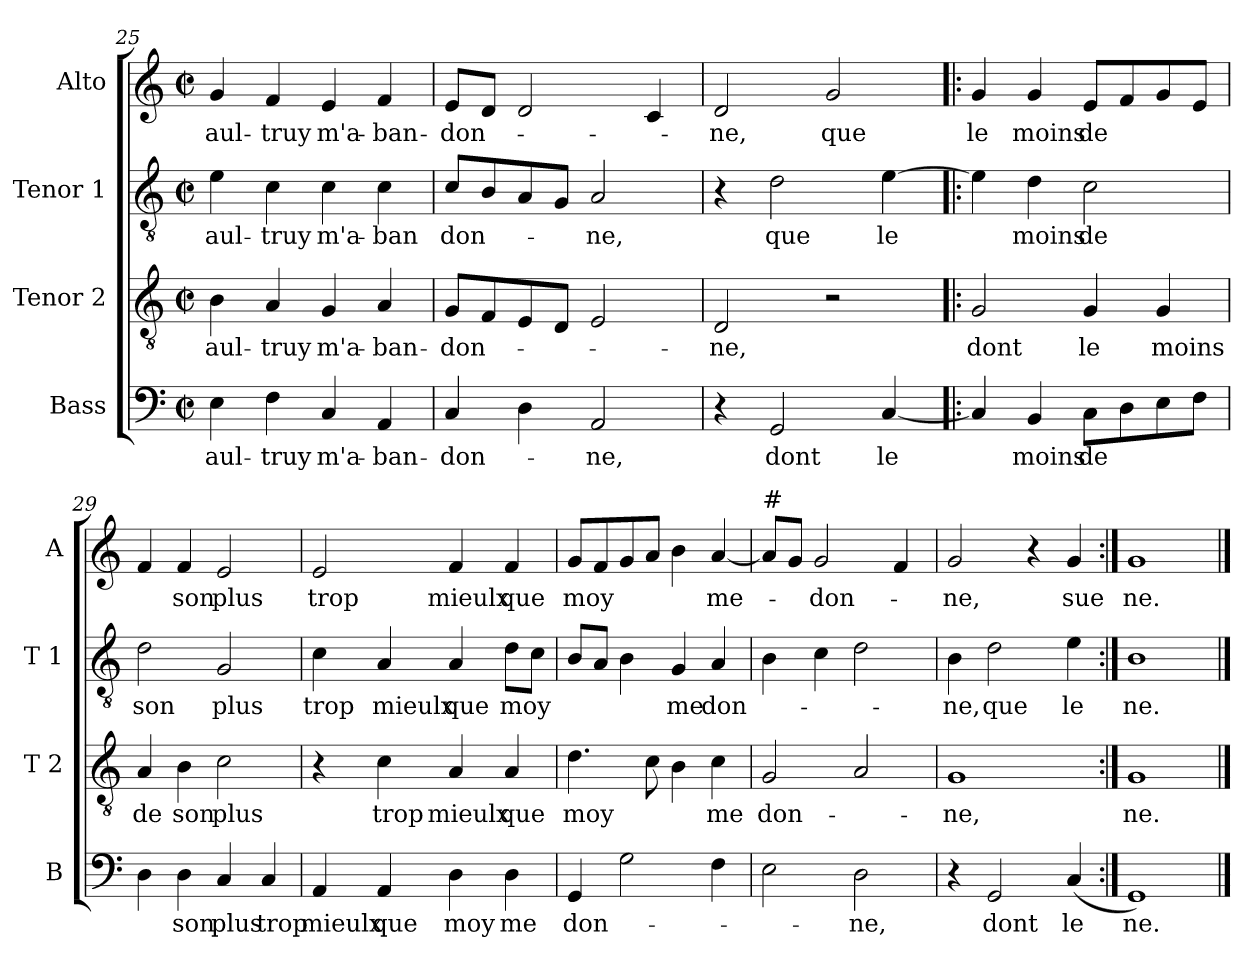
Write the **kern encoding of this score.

**kern	**text	**kern	**text	**kern	**text	**kern	**text
*part4	*part4	*part3	*part3	*part2	*part2	*part1	*part1
*staff4	*staff4	*staff3	*staff3	*staff2	*staff2	*staff1	*staff1
*I"Bass	*	*I"Tenor 2	*	*I"Tenor 1	*	*I"Alto	*
*I'B	*	*I'T 2	*	*I'T 1	*	*I'A	*
!!LO:PB:g=z
*clefF4	*	*clefGv2	*	*clefGv2	*	*clefG2	*
*k[]	*	*k[]	*	*k[]	*	*k[]	*
*C:	*	*C:	*	*C:	*	*C:	*
*M2/2	*	*M2/2	*	*M2/2	*	*M2/2	*
*met(c|)	*	*met(c|)	*	*met(c|)	*	*met(c|)	*
=25	=25	=25	=25	=25	=25	=25	=25
!	!LO:LY:b	!	!LO:LY:b	!	!LO:LY:b	!	!LO:LY:b
4E\	aul-	4B\	aul-	4e\	aul-	4g/	aul-
!	!LO:LY:b	!	!LO:LY:b	!	!LO:LY:b	!	!LO:LY:b
4F\	-truy	4A/	-truy	4c\	-truy	4f/	-truy
!	!LO:LY:b	!	!LO:LY:b	!	!LO:LY:b	!	!LO:LY:b
4C/	m'a-	4G/	m'a-	4c\	m'a-	4e/	m'a-
!	!LO:LY:b	!	!LO:LY:b	!	!LO:LY:b	!	!LO:LY:b
4AA/	-ban-	4A/	-ban-	4c\	-ban	4f/	-ban-
=26	=26	=26	=26	=26	=26	=26	=26
!	!LO:LY:b	!	!LO:LY:b	!	!LO:LY:b	!	!LO:LY:b
4C/	-don-	8G/L	-don-	8c/L	don-	8e/L	-don-
.	.	8F/	.	8B/	.	8d/J	.
4D\	.	8E/	.	8A/	.	2d/	.
.	.	8D/J	.	8G/J	.	.	.
!	!LO:LY:b	!	!	!	!LO:LY:b	!	!
2AA/	-ne,	2E/	.	2A/	-ne,	.	.
.	.	.	.	.	.	4c/	.
=27	=27	=27	=27	=27	=27	=27	=27
!	!	!	!LO:LY:b	!	!	!	!LO:LY:b
4r	.	2D/	-ne,	4r	.	2d/	-ne,
!	!LO:LY:b	!	!	!	!LO:LY:b	!	!
2GG/	dont	.	.	2d\	que	.	.
!	!	!	!	!	!	!	!LO:LY:b
.	.	2r	.	.	.	2g/	que
!	!LO:LY:b	!	!	!	!LO:LY:b	!	!
[4C/	le	.	.	[4e\	le	.	.
=28!|:	=28!|:	=28!|:	=28!|:	=28!|:	=28!|:	=28!|:	=28!|:
!	!	!	!LO:LY:b	!	!	!	!LO:LY:b
4C/]	.	2G/	dont	4e\]	.	4g/	le
!	!LO:LY:b	!	!	!	!LO:LY:b	!	!LO:LY:b
4BB/	moins	.	.	4d\	moins	4g/	moins
!	!LO:LY:b	!	!LO:LY:b	!	!LO:LY:b	!	!LO:LY:b
8C\L	de	4G/	le	2c\	de	8e/L	de
8D\	.	.	.	.	.	8f/	.
!	!	!	!LO:LY:b	!	!	!	!
8E\	.	4G/	moins	.	.	8g/	.
8F\J	.	.	.	.	.	8e/J	.
=29	=29	=29	=29	=29	=29	=29	=29
!	!	!	!LO:LY:b	!	!LO:LY:b	!	!
4D\	.	4A/	de	2d\	son	4f/	.
!	!LO:LY:b	!	!LO:LY:b	!	!	!	!LO:LY:b
4D\	son	4B\	son	.	.	4f/	son
!	!LO:LY:b	!	!LO:LY:b	!	!LO:LY:b	!	!LO:LY:b
4C/	plus	2c\	plus	2G/	plus	2e/	plus
!	!LO:LY:b	!	!	!	!	!	!
4C/	trop	.	.	.	.	.	.
!!LO:LB:g=z
=30	=30	=30	=30	=30	=30	=30	=30
!	!LO:LY:b	!	!	!	!LO:LY:b	!	!LO:LY:b
4AA/	mieulx	4r	.	4c\	trop	2e/	trop
!	!LO:LY:b	!	!LO:LY:b	!	!LO:LY:b	!	!
4AA/	que	4c\	trop	4A/	mieulx	.	.
!	!LO:LY:b	!	!LO:LY:b	!	!LO:LY:b	!	!LO:LY:b
4D\	moy	4A/	mieulx	4A/	que	4f/	mieulx
!	!LO:LY:b	!	!LO:LY:b	!	!LO:LY:b	!	!LO:LY:b
4D\	me	4A/	que	8d\L	moy	4f/	que
.	.	.	.	8c\J	.	.	.
=31	=31	=31	=31	=31	=31	=31	=31
!	!LO:LY:b	!	!LO:LY:b	!	!	!	!LO:LY:b
4GG/	don-	4.d\	moy	8B/L	.	8g/L	moy
.	.	.	.	8A/J	.	8f/	.
2G\	.	.	.	4B\	.	8g/	.
.	.	8c\	.	.	.	8a/J	.
!	!	!	!	!	!LO:LY:b	!	!
.	.	4B\	.	4G/	me	4b\	.
!	!	!	!LO:LY:b	!	!LO:LY:b	!	!LO:LY:b
4F\	.	4c\	me	4A/	don-	[4a/	me-
=32	=32	=32	=32	=32	=32	=32	=32
!	!	!	!	!	!	!LO:TX:a:t=#	!
!	!	!	!LO:LY:b	!	!	!	!
2E\	.	2G/	don-	4B\	.	8a/L]	.
.	.	.	.	.	.	8g/J	.
!	!	!	!	!	!	!	!LO:LY:b
.	.	.	.	4c\	.	2g/	-don-
!	!LO:LY:b	!	!	!	!	!	!
2D\	-ne,	2A/	.	2d\	.	.	.
.	.	.	.	.	.	4f/	.
=33	=33	=33	=33	=33	=33	=33	=33
!	!	!	!LO:LY:b	!	!LO:LY:b	!	!LO:LY:b
4r	.	1G	-ne,	4B\	-ne,	2g/	-ne,
!	!LO:LY:b	!	!	!	!LO:LY:b	!	!
2GG/	dont	.	.	2d\	que	.	.
.	.	.	.	.	.	4r	.
!	!LO:LY:b	!	!	!	!LO:LY:b	!	!LO:LY:b
(<4C/	le	.	.	(>4e\	le	4g/	sue
=34:|!	=34:|!	=34:|!	=34:|!	=34:|!	=34:|!	=34:|!	=34:|!
!	!LO:LY:b	!	!LO:LY:b	!	!LO:LY:b	!	!LO:LY:b
1GG)	ne.	1G	ne.	1B	ne.	1g	ne.
==	==	==	==	==	==	==	==
*-	*-	*-	*-	*-	*-	*-	*-
